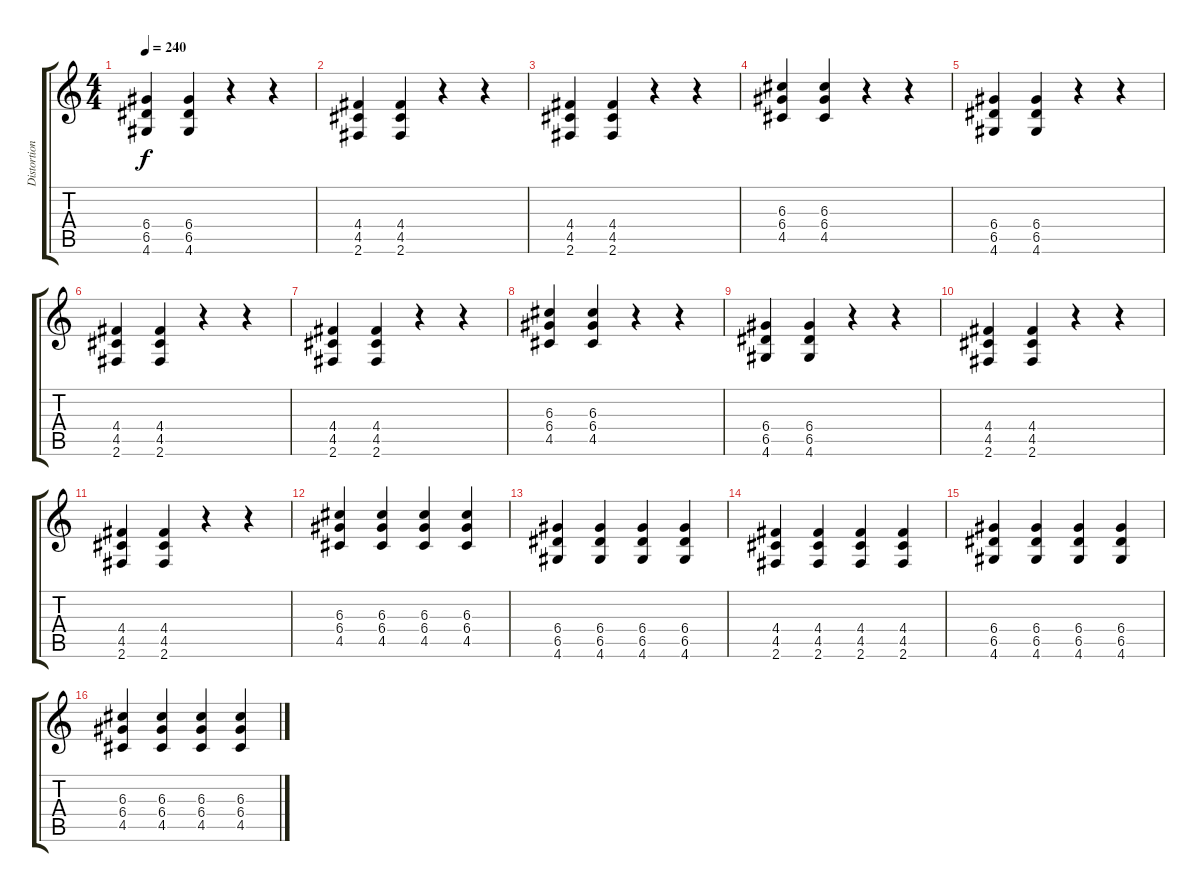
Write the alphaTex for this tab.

\track ("Distortion Guitar" "Distortion") {instrument overdrivenguitar}
\staff {score tabs}
\tuning (E4 B3 G3 D3 A2 E2) {hide}
\ts (4 4)
\tempo 240
\clef g2
\ks c
(6.4 6.5 4.6).4{dy f} (6.4 6.5 4.6).4 r.4 r.4 |
(4.4 4.5 2.6).4 (4.4 4.5 2.6).4 r.4 r.4 |
(4.4 4.5 2.6).4 (4.4 4.5 2.6).4 r.4 r.4 |
(6.3 6.4 4.5).4 (6.3 6.4 4.5).4 r.4 r.4 |
(6.4 6.5 4.6).4 (6.4 6.5 4.6).4 r.4 r.4 |
(4.4 4.5 2.6).4 (4.4 4.5 2.6).4 r.4 r.4 |
(4.4 4.5 2.6).4 (4.4 4.5 2.6).4 r.4 r.4 |
(6.3 6.4 4.5).4 (6.3 6.4 4.5).4 r.4 r.4 |
(6.4 6.5 4.6).4 (6.4 6.5 4.6).4 r.4 r.4 |
(4.4 4.5 2.6).4 (4.4 4.5 2.6).4 r.4 r.4 |
(4.4 4.5 2.6).4 (4.4 4.5 2.6).4 r.4 r.4 |
(6.3 6.4 4.5).4 (6.3 6.4 4.5).4 (6.3 6.4 4.5).4 (6.3 6.4 4.5).4 |
(6.4 6.5 4.6).4 (6.4 6.5 4.6).4 (6.4 6.5 4.6).4 (6.4 6.5 4.6).4 |
(4.4 4.5 2.6).4 (4.4 4.5 2.6).4 (4.4 4.5 2.6).4 (4.4 4.5 2.6).4 |
(6.4 6.5 4.6).4 (6.4 6.5 4.6).4 (6.4 6.5 4.6).4 (6.4 6.5 4.6).4 |
(6.3 6.4 4.5).4 (6.3 6.4 4.5).4 (6.3 6.4 4.5).4 (6.3 6.4 4.5).4
